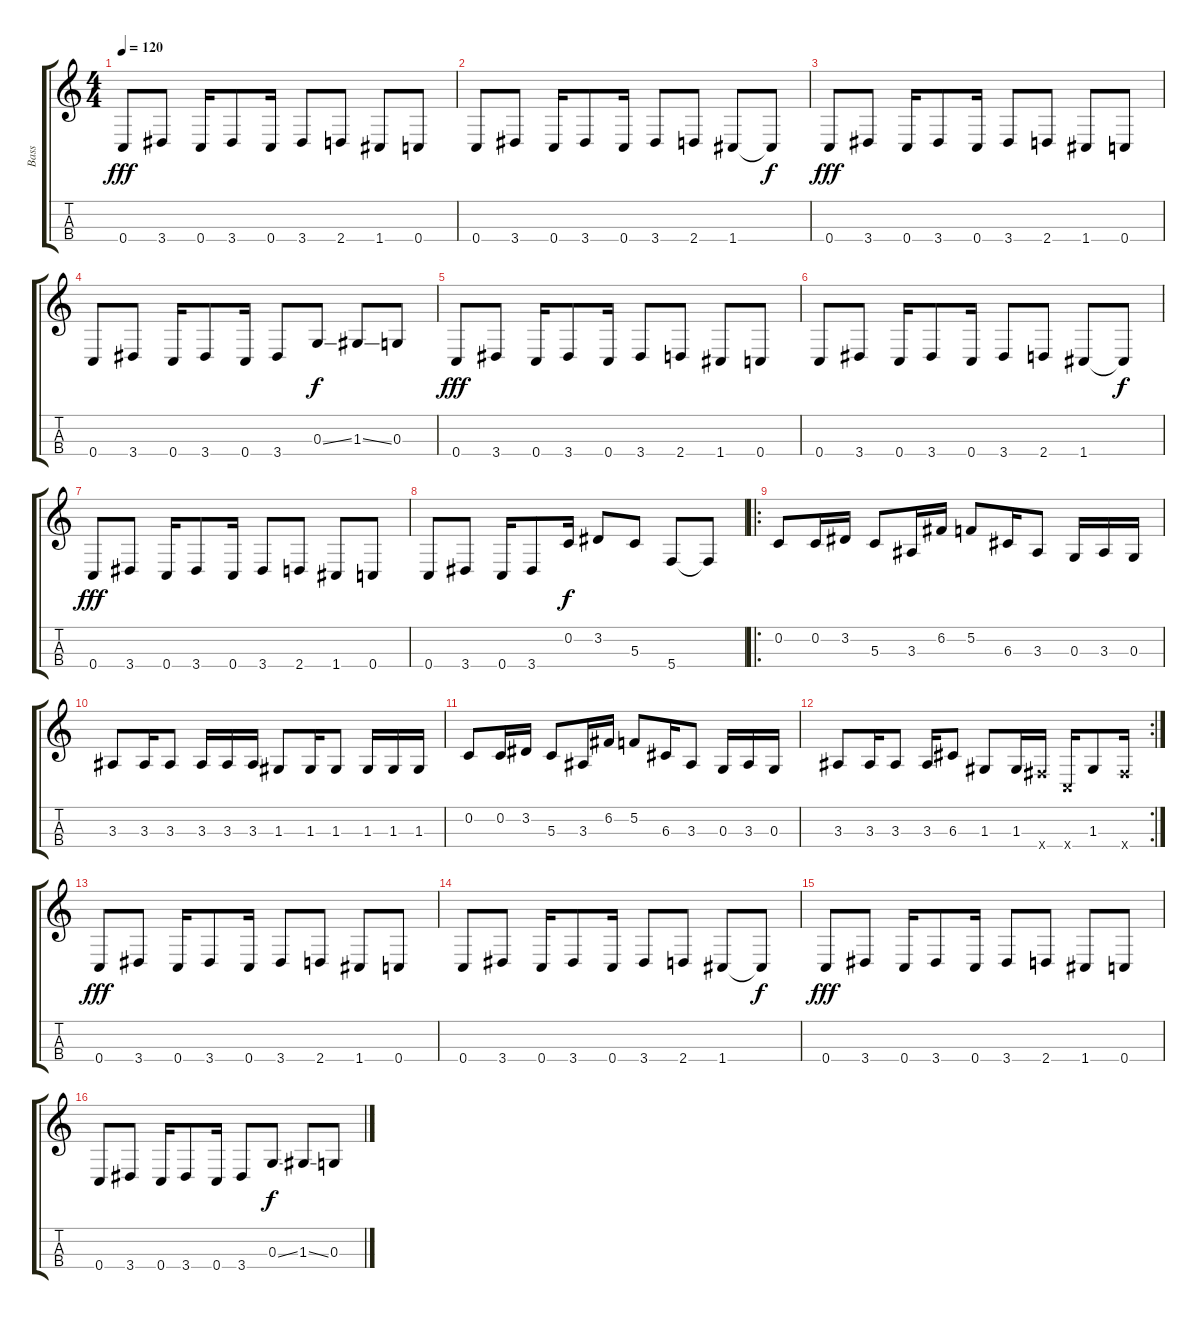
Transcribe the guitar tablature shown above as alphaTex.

\track ("Bass" "Bass") {instrument acousticbass}
\staff {score tabs}
\tuning (F3 C3 G2 C2) {hide}
\ts (4 4)
\tempo 120
\clef g2
\ks c
0.4.8{dy fff instrument acousticbass} 3.4.8 0.4.16 3.4.8 0.4.16 3.4.8 2.4.8 1.4.8 0.4.8 |
0.4.8 3.4.8 0.4.16 3.4.8 0.4.16 3.4.8 2.4.8 1.4.8 1.4{t}.8{dy f} |
0.4.8{dy fff} 3.4.8 0.4.16 3.4.8 0.4.16 3.4.8 2.4.8 1.4.8 0.4.8 |
0.4.8 3.4.8 0.4.16 3.4.8 0.4.16 3.4.8 0.3{ss}.8{dy f} 1.3{ss}.8 0.3.8 |
0.4.8{dy fff} 3.4.8 0.4.16 3.4.8 0.4.16 3.4.8 2.4.8 1.4.8 0.4.8 |
0.4.8 3.4.8 0.4.16 3.4.8 0.4.16 3.4.8 2.4.8 1.4.8 1.4{t}.8{dy f} |
0.4.8{dy fff} 3.4.8 0.4.16 3.4.8 0.4.16 3.4.8 2.4.8 1.4.8 0.4.8 |
0.4.8 3.4.8 0.4.16 3.4.8 0.2.16{dy f} 3.2.8 5.3.8 5.4.8 5.4{t}.8 |
\ro
0.2.8{instrument acousticbass} 0.2.16 3.2.16 5.3.8 3.3.16 6.2.16 5.2.8 6.3.16 3.3.8 0.3.16 3.3.16 0.3.16 |
3.3.8 3.3.16 3.3.8 3.3.16 3.3.16 3.3.16 1.3.8 1.3.16 1.3.8 1.3.16 1.3.16 1.3.16 |
0.2.8 0.2.16 3.2.16 5.3.8 3.3.16 6.2.16 5.2.8 6.3.16 3.3.8 0.3.16 3.3.16 0.3.16 |
\rc 2
3.3.8 3.3.16 3.3.8 3.3.16 6.3.8 1.3.8 1.3.16 6.4{x}.16{instrument slapbass1} 0.4{x}.16 1.3.8{instrument acousticbass} 6.4{x}.16{instrument slapbass1} |
0.4.8{dy fff instrument acousticbass} 3.4.8 0.4.16 3.4.8 0.4.16 3.4.8 2.4.8 1.4.8 0.4.8 |
0.4.8 3.4.8 0.4.16 3.4.8 0.4.16 3.4.8 2.4.8 1.4.8 1.4{t}.8{dy f} |
0.4.8{dy fff} 3.4.8 0.4.16 3.4.8 0.4.16 3.4.8 2.4.8 1.4.8 0.4.8 |
0.4.8 3.4.8 0.4.16 3.4.8 0.4.16 3.4.8 0.3{ss}.8{dy f} 1.3{ss}.8 0.3.8
